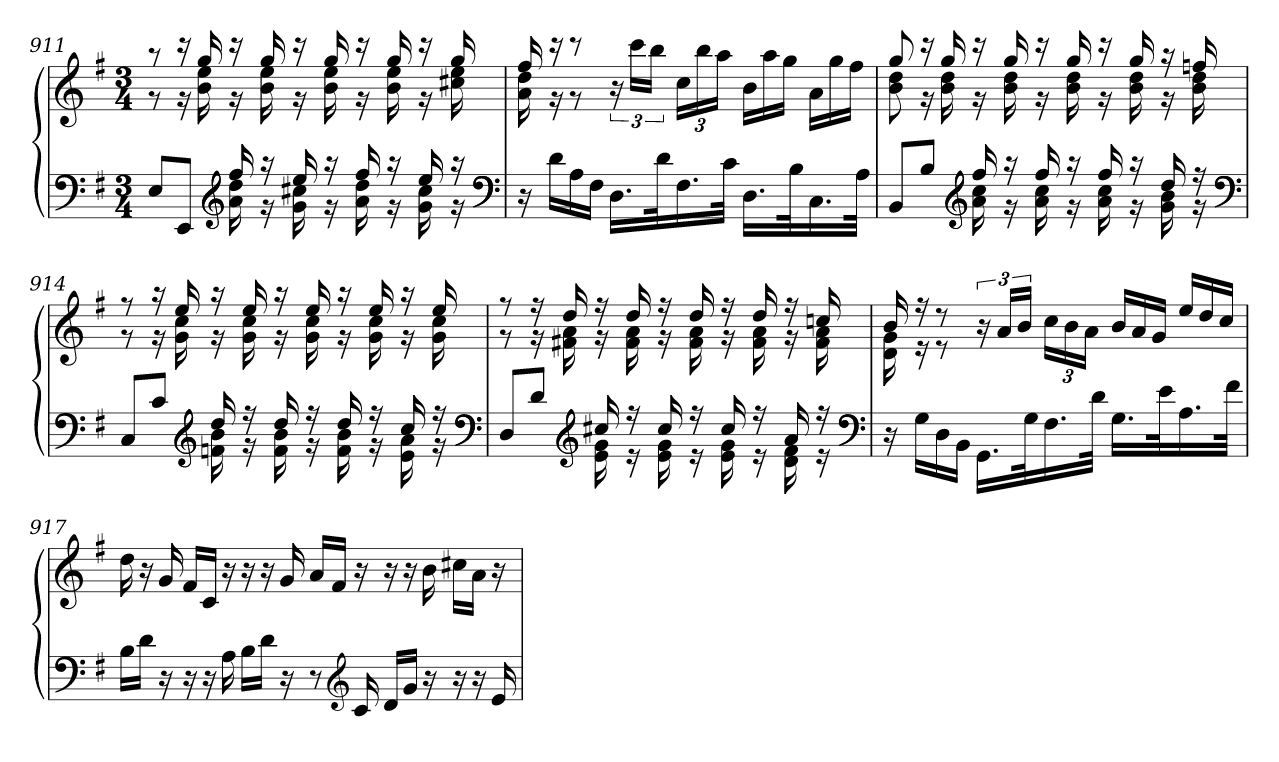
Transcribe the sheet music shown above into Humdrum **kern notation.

**kern	**kern
*part1	*part1
*staff2	*staff1
*clefF4	*clefG2
*k[f#]	*k[f#]
*G:	*G:
*M3/4	*M3/4
=911	=911
*^	*^
8E/L	4ryy	8r	8r
8EE/J	.	16r	16r
.	.	16gg/	16b\ 16ee\
*clefG2	*	*	*
16ff#/	16a\ 16dd\	16r	16r
16r	16r	16gg/	16b\ 16ee\
16ee/	16g\ 16cc#X\	16r	16r
16r	16r	16gg/	16b\ 16ee\
16ff#/	16a\ 16dd\	16r	16r
16r	16r	16gg/	16b\ 16ee\
16ee/	16g\ 16cc#\	16r	16r
16r	16r	16gg/	16cc#X\ 16ee\
*v	*v	*	*
*clefF4	*	*
!!LO:LB:g=z	!!
=912	=912	=912
16r	16ff#/	16a\ 16dd\
16d\LL	16r	16r
16A\	8r	8r
16F#\JJ	.	.
16.D\LL	24r	2ryy
.	24ccc\LL	.
.	24bb\JJ	.
32d\K	.	.
*	*Xbrackettup	*
16.F#\	24cc\LL	.
.	24bb\	.
.	24aa\JJ	.
32c\JJk	.	.
*	*Xtuplet	*
16.D\LL	24b\LL	.
.	24aa\	.
.	24gg\JJ	.
32B\K	.	.
16.C\	24a\LL	.
.	24gg\	.
.	24ff#\JJ	.
32A\JJk	.	.
=913	=913	=913
*^	*	*
8BB/L	4ryy	8gg/	8b\ 8dd\
8B/J	.	16r	16r
.	.	16gg/	16b\ 16dd\
*clefG2	*	*	*
16ff#/	16a\ 16cc\	16r	16r
16r	16r	16gg/	16b\ 16dd\
16ff#/	16a\ 16cc\	16r	16r
16r	16r	16gg/	16b\ 16dd\
16ff#/	16a\ 16cc\	16r	16r
16r	16r	16gg/	16b\ 16dd\
16dd/	16g\ 16b\	16r	16r
16r	16r	16ffn/	16b\ 16dd\
*clefF4	*	*	*
=914	=914	=914	=914
8C/L	4ryy	8r	8r
8c/J	.	16r	16r
.	.	16ee/	16g\ 16cc\
*clefG2	*	*	*
16dd/	16fn\ 16b\	16r	16r
16r	16r	16ee/	16g\ 16cc\
16dd/	16f\ 16b\	16r	16r
16r	16r	16ee/	16g\ 16cc\
16dd/	16f\ 16b\	16r	16r
16r	16r	16ee/	16g\ 16cc\
16cc/	16e\ 16a\	16r	16r
16r	16r	16ee/	16g\ 16cc\
*clefF4	*	*	*
!!LO:LB:g=z	!!
=915	=915	=915	=915
8D/L	4ryy	8r	8r
8d/J	.	16r	16r
.	.	16dd/	16f#X\ 16a\
*clefG2	*	*	*
16cc#X/	16e\ 16g\	16r	16r
16r	16r	16dd/	16f#\ 16a\
16cc#/	16e\ 16g\	16r	16r
16r	16r	16dd/	16f#\ 16a\
16cc#/	16e\ 16g\	16r	16r
16r	16r	16dd/	16f#\ 16a\
16a/	16d\ 16f#\	16r	16r
16r	16r	16ccn/	16f#\ 16a\
*v	*v	*	*
*clefF4	*	*
=916	=916	=916
16r	16b/	16d\ 16g\
16G\LL	16r	16r
16D\	8r	8r
16BB\JJ	.	.
*	*tuplet	*
*	*brackettup	*
16.GG\LL	24r	2ryy
.	24a/LL	.
.	24b/JJ	.
32G\K	.	.
*	*Xbrackettup	*
16.F#\	24cc\LL	.
.	24b\	.
.	24a\JJ	.
32d\JJk	.	.
*	*Xtuplet	*
16.G\LL	24b/LL	.
.	24a/	.
.	24g/JJ	.
32e\K	.	.
16.A\	24ee/LL	.
.	24dd/	.
.	24cc/JJ	.
32f#\JJk	.	.
*	*v	*v
=917	=917
*Xtuplet	*
24B\LL	24dd\
24d\JJ	24r
24r	24g/
24r	24f#/LL
24r	24c/JJ
24A\	24r
24B\LL	24r
24d\JJ	24r
24r	24g/
12r	24a/LL
.	24f#/JJ
*clefG2	*
24c/	24r
24d/LL	24r
24g/JJ	24r
24r	24b\
24r	24cc#X\LL
24r	24a\JJ
24e/	24r
=	=
*-	*-
